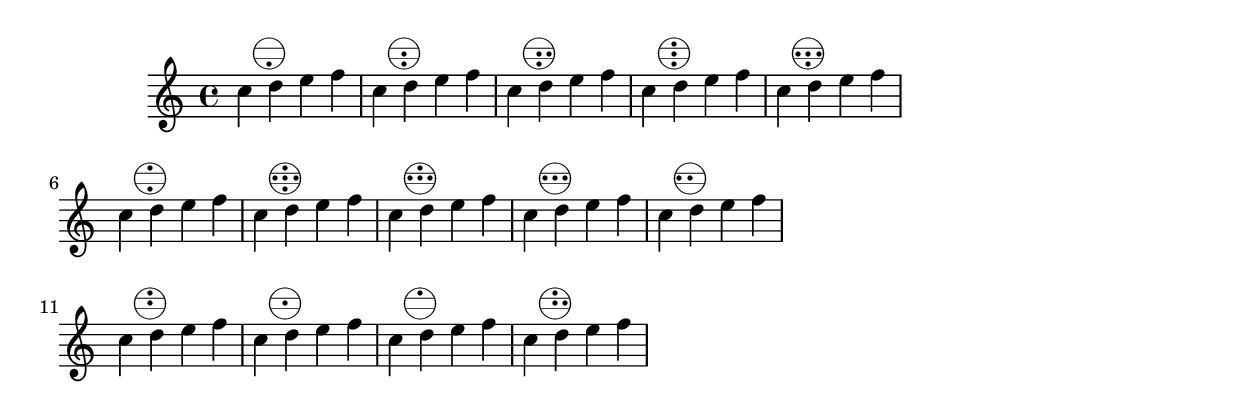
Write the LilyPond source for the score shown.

%% DO NOT EDIT this file manually; it is automatically
%% generated from LSR http://lsr.dsi.unimi.it
%% Make any changes in LSR itself, or in Documentation/snippets/new/ ,
%% and then run scripts/auxiliar/makelsr.py
%%
%% This file is in the public domain.
\version "2.15.7"

\header {
  lsrtags = "keyboards"

%% Translation of GIT committish: 70f5f30161f7b804a681cd080274bfcdc9f4fe8c
  texidoces = "
Los símbolos específicos de acordeón discanto se escriben mediante
@code{\\markup}.  Se puede trucar la colocación vertical de los
símbolos modificando los argumentos de @code{\\raise}.

"
  doctitlees = "Símbolos de acordeón discanto"


%% Translation of GIT committish: 0a868be38a775ecb1ef935b079000cebbc64de40
  doctitlede = "Symbole für Akkordeon-Diskantregister"
  texidocde = "
Diskantregister für Akkordeon können mit @code{\\markup} dargestellt werden.
Die vertikale Position der einzelnen Elemente werden mit @code{\\raise}
angepasst.
"

  texidoc = "
Accordion discant-specific symbols are added using @code{\\markup}. The
vertical placement of the symbols can be tweaked by changing the
@code{\\raise} arguments.



"
  doctitle = "Accordion-discant symbols"
} % begin verbatim

discant = \markup {
  \musicglyph #"accordion.discant"
}
dot = \markup {
  \musicglyph #"accordion.dot"
}

\layout { ragged-right = ##t }

% 16 voets register
accBasson = ^\markup {
  \combine
  \discant
  \raise #0.5 \dot
}

% een korig 8 en 16 voets register
accBandon = ^\markup {
  \combine
    \discant
    \combine
      \raise #0.5 \dot
      \raise #1.5 \dot
}

accVCello = ^\markup {
  \combine
    \discant
    \combine
      \raise #0.5 \dot
      \combine
        \raise #1.5 \dot
        \translate #'(1 . 0) \raise #1.5 \dot
}

% 4-8-16 voets register
accHarmon = ^\markup {
  \combine
    \discant
    \combine
      \raise #0.5 \dot
      \combine
        \raise #1.5 \dot
        \raise #2.5 \dot
}

accTrombon = ^\markup {
  \combine
    \discant
    \combine
      \raise #0.5 \dot
      \combine
        \raise #1.5 \dot
        \combine
          \translate #'(1 . 0) \raise #1.5 \dot
          \translate #'(-1 . 0) \raise #1.5 \dot
}

% eenkorig 4 en 16 voets register
accOrgan = ^\markup {
  \combine
    \discant
    \combine
      \raise #0.5 \dot
      \raise #2.5 \dot
}

accMaster = ^\markup {
  \combine
    \discant
    \combine
      \raise #0.5 \dot
      \combine
        \raise #1.5 \dot
        \combine
          \translate #'(1 . 0) \raise #1.5 \dot
          \combine
            \translate #'(-1 . 0) \raise #1.5 \dot
            \raise #2.5 \dot
}

accAccord = ^\markup {
  \combine
    \discant
    \combine
      \raise #1.5 \dot
      \combine
        \translate #'(1 . 0) \raise #1.5 \dot
        \combine
          \translate #'(-1 . 0) \raise #1.5 \dot
          \raise #2.5 \dot
}

accMusette = ^\markup {
  \combine
    \discant
    \combine
      \raise #1.5 \dot
      \combine
        \translate #'(1 . 0) \raise #1.5 \dot
        \translate #'(-1 . 0) \raise #1.5 \dot
}

accCeleste = ^\markup {
  \combine
    \discant
    \combine
      \raise #1.5 \dot
      \translate #'(-1 . 0) \raise #1.5 \dot
}

accOboe = ^\markup {
  \combine
    \discant
    \combine
      \raise #1.5 \dot
      \raise #2.5 \dot
}

accClarin = ^\markup {
  \combine
    \discant
    \raise #1.5 \dot
}

accPiccolo = ^\markup {
    \combine
       \discant
       \raise #2.5 \dot
}

accViolin = ^\markup {
  \combine
    \discant
    \combine
      \raise #1.5 \dot
      \combine
        \translate #'(1 . 0) \raise #1.5 \dot
        \raise #2.5 \dot
}

\relative c'' {
  c4 d\accBasson e f
  c4 d\accBandon e f
  c4 d\accVCello e f
  c4 d\accHarmon e f
  c4 d\accTrombon e f
  \break
  c4 d\accOrgan e f
  c4 d\accMaster e f
  c4 d\accAccord e f
  c4 d\accMusette e f
  c4 d\accCeleste e f
  \break
  c4 d\accOboe e f
  c4 d\accClarin e f
  c4 d\accPiccolo e f
  c4 d\accViolin e f
}

